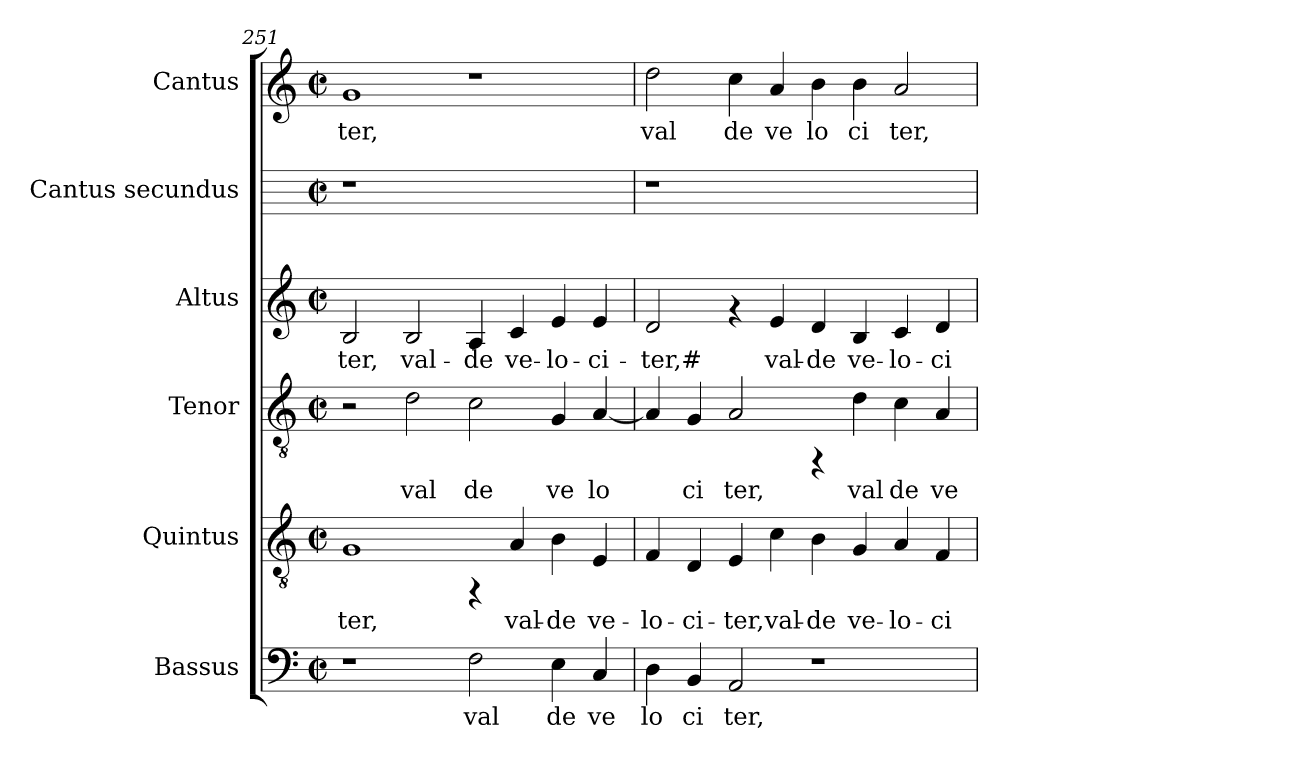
**kern	**text	**kern	**text	**kern	**text	**kern	**text	**kern	**kern	**text
*part6	*part6	*part5	*part5	*part4	*part4	*part3	*part3	*part2	*part1	*part1
*staff6	*staff6	*staff5	*staff5	*staff4	*staff4	*staff3	*staff3	*staff2	*staff1	*staff1
*I"Bassus	*	*I"Quintus	*	*I"Tenor	*	*I"Altus	*	*I"Cantus  secundus	*I"Cantus	*
*I'B	*	*I'Q	*	*I'T	*	*I'A	*	*	*I'C	*
*clefF4	*	*clefGv2	*	*clefGv2	*	*clefG2	*	*	*clefG2	*
*k[]	*	*k[]	*	*k[]	*	*k[]	*	*k[]	*k[]	*
*C:	*	*C:	*	*C:	*	*C:	*	*C:	*C:	*
*M2/2	*	*M2/2	*	*M2/2	*	*M2/2	*	*M2/2	*M2/2	*
*met(c|)	*	*met(c|)	*	*met(c|)	*	*met(c|)	*	*met(c|)	*met(c|)	*
=251	=251	=251	=251	=251	=251	=251	=251	=251	=251	=251
!	!	!	!LO:LY:b:cj	!	!	!	!LO:LY:b:cj	!	!	!LO:LY:b:cj
1r	.	1G	-ter,	2r	.	2B/	-ter,	1r	1g	ter,
!	!	!	!	!	!LO:LY:b:cj	!	!LO:LY:b:cj	!	!	!
.	.	.	.	2d\	val	2B/	val-	.	.	.
!	!LO:LY:b:cj	!	!	!	!LO:LY:b:cj	!	!LO:LY:b:cj	!	!	!
2F\	val	4rFF	.	2c\	de	4A/	-de	1ryy	1r	.
!	!	!	!LO:LY:b:cj	!	!	!	!LO:LY:b:cj	!	!	!
.	.	4A/	val-	.	.	4c/	ve-	.	.	.
!	!LO:LY:b:cj	!	!LO:LY:b:cj	!	!LO:LY:b:cj	!	!LO:LY:b:cj	!	!	!
4E\	de	4B\	-de	4G/	ve	4e/	-lo-	.	.	.
!	!LO:LY:b:cj	!	!LO:LY:b:cj	!	!LO:LY:b:cj	!	!LO:LY:b:cj	!	!	!
4C/	ve	4E/	ve-	[<4A/	lo	4e/	-ci-	.	.	.
=252	=252	=252	=252	=252	=252	=252	=252	=252	=252	=252
!	!LO:LY:b:cj	!	!LO:LY:b:cj	!	!LO:LY:b:cj	!	!LO:LY:b:cj	!	!	!LO:LY:b:cj
4D\	lo	4F/	-lo-	4A/]	.	2d/	-ter,#	1r	2dd\	val
!	!LO:LY:b:cj	!	!LO:LY:b:cj	!	!LO:LY:b:cj	!	!	!	!	!
4BB/	ci	4D/	-ci-	4G/	ci	.	.	.	.	.
!	!LO:LY:b:cj	!	!LO:LY:b:cj	!	!LO:LY:b:cj	!	!	!	!	!LO:LY:b:cj
2AA/	ter,	4E/	-ter,	2A/	ter,	4rf	.	.	4cc\	de
!	!	!	!LO:LY:b:cj	!	!	!	!LO:LY:b:cj	!	!	!LO:LY:b:cj
.	.	4c\	val-	.	.	4e/	val-	.	4a/	ve
!	!	!	!LO:LY:b:cj	!	!	!	!LO:LY:b:cj	!	!	!LO:LY:b:cj
1r	.	4B\	-de	4rFF	.	4d/	-de	1ryy	4b\	lo
!	!	!	!LO:LY:b:cj	!	!LO:LY:b:cj	!	!LO:LY:b:cj	!	!	!LO:LY:b:cj
.	.	4G/	ve-	4d\	val	4B/	ve-	.	4b\	ci
!	!	!	!LO:LY:b:cj	!	!LO:LY:b:cj	!	!LO:LY:b:cj	!	!	!LO:LY:b:cj
.	.	4A/	-lo-	4c\	de	4c/	-lo-	.	2a/	ter,
!	!	!	!LO:LY:b:cj	!	!LO:LY:b:cj	!	!LO:LY:b:cj	!	!	!
.	.	4F/	-ci-	4A/	ve	4d/	-ci-	.	.	.
=	=	=	=	=	=	=	=	=	=	=
*-	*-	*-	*-	*-	*-	*-	*-	*-	*-	*-
